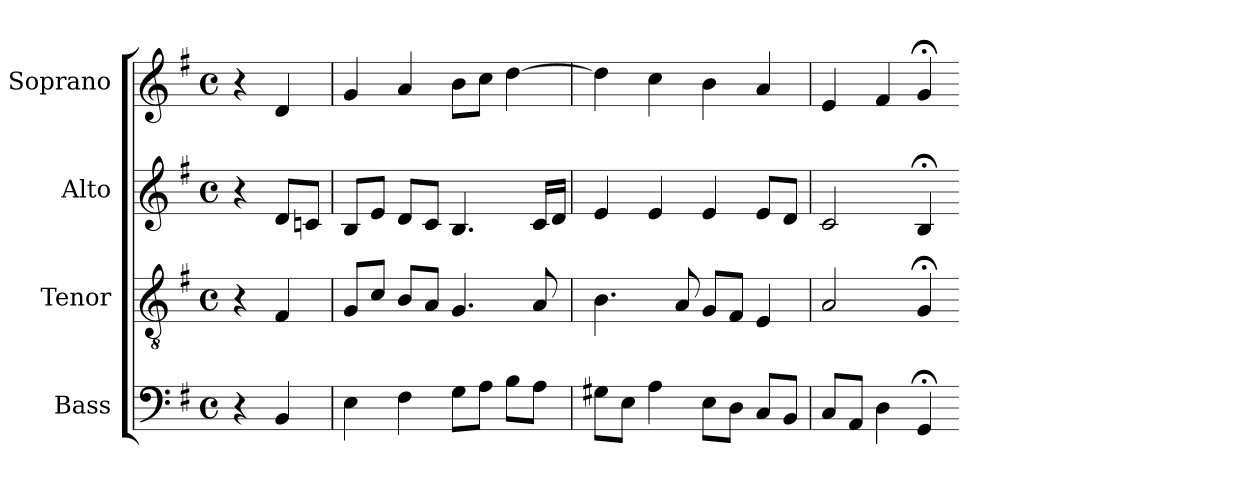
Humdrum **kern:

**kern	**kern	**kern	**kern
*part4	*part3	*part2	*part1
*staff4	*staff3	*staff2	*staff1
*I"Bass	*I"Tenor	*I"Alto	*I"Soprano
*I'B	*I'T	*I'A	*I'S
*clefF4	*clefGv2	*clefG2	*clefG2
*k[f#]	*k[f#]	*k[f#]	*k[f#]
*G:	*G:	*G:	*G:
*M4/4	*M4/4	*M4/4	*M4/4
*met(c)	*met(c)	*met(c)	*met(c)
*MM100	*MM100	*MM100	*MM100
=	=	=	=
4r	4r	4r	4r
4BB	4F#	8dL	4d
.	.	8cnJ	.
=19	=19	=19	=19
4E	8GL	8BL	4g
.	8cJ	8eJ	.
4F#	8BL	8dL	4a
.	8AJ	8cJ	.
8GL	4.G	4.B	8bL
8AJ	.	.	8ccJ
8BL	.	.	[4dd
8AJ	8A	16cLL	.
.	.	16dJJ	.
=20	=20	=20	=20
8G#XL	4.B	4e	4dd]
8EJ	.	.	.
4A	.	4e	4cc
.	8A	.	.
8EL	8GL	4e	4b
8DJ	8F#J	.	.
8CL	4E	8eL	4a
8BBJ	.	8dJ	.
=21	=21	=21	=21
8CL	2A	2c	4e
8AAJ	.	.	.
4D	.	.	4f#
4GG;<	4G;<	4B;<	4g;<
=-	=-	=-	=-
*-	*-	*-	*-
